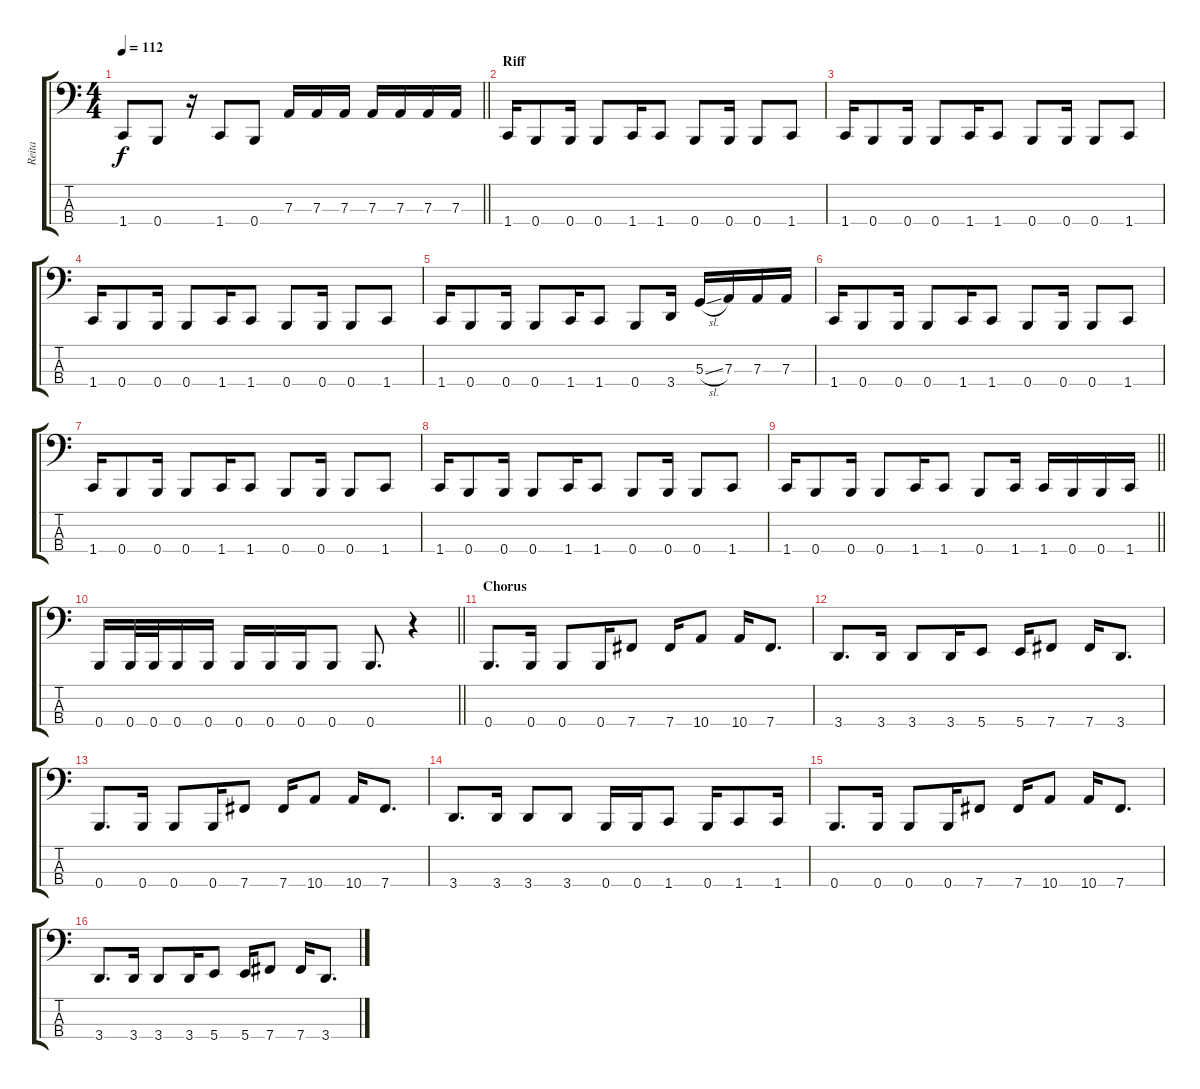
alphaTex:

\track ("Reita" "Reita") {mute instrument electricbasspick}
\staff {score tabs}
\tuning (C2 G1 D1 B0) {hide}
\ts (4 4)
\tempo 112
\clef f4
\barLineRight lightlight
\ks c
1.4.8{dy f} 0.4.8 r.16 1.4.8 0.4.8 7.3.16 7.3.16 7.3.16 7.3.16 7.3.16 7.3.16 7.3.16 |
\section ("" "Riff")
1.4.16 0.4.8 0.4.16 0.4.8 1.4.16 1.4.8 0.4.8 0.4.16 0.4.8 1.4.8 |
1.4.16 0.4.8 0.4.16 0.4.8 1.4.16 1.4.8 0.4.8 0.4.16 0.4.8 1.4.8 |
1.4.16 0.4.8 0.4.16 0.4.8 1.4.16 1.4.8 0.4.8 0.4.16 0.4.8 1.4.8 |
1.4.16 0.4.8 0.4.16 0.4.8 1.4.16 1.4.8 0.4.8 3.4.16 5.3{sl}.16 7.3.16 7.3.16 7.3.16 |
1.4.16 0.4.8 0.4.16 0.4.8 1.4.16 1.4.8 0.4.8 0.4.16 0.4.8 1.4.8 |
1.4.16 0.4.8 0.4.16 0.4.8 1.4.16 1.4.8 0.4.8 0.4.16 0.4.8 1.4.8 |
1.4.16 0.4.8 0.4.16 0.4.8 1.4.16 1.4.8 0.4.8 0.4.16 0.4.8 1.4.8 |
\barLineRight lightlight
1.4.16 0.4.8 0.4.16 0.4.8 1.4.16 1.4.8 0.4.8 1.4.16 1.4.16 0.4.16 0.4.16 1.4.16 |
\section ("" "")
\barLineRight lightlight
0.4.16 0.4.32 0.4.32 0.4.16 0.4.16 0.4.16 0.4.16 0.4.16 0.4.8 0.4.8{d} r.4 |
\section ("" "Chorus")
0.4.8{d} 0.4.16 0.4.8 0.4.16 7.4.8 7.4.16 10.4.8 10.4.16 7.4.8{d} |
3.4.8{d} 3.4.16 3.4.8 3.4.16 5.4.8 5.4.16 7.4.8 7.4.16 3.4.8{d} |
0.4.8{d} 0.4.16 0.4.8 0.4.16 7.4.8 7.4.16 10.4.8 10.4.16 7.4.8{d} |
3.4.8{d} 3.4.16 3.4.8 3.4.8 0.4.16 0.4.16 1.4.8 0.4.16 1.4.8 1.4.16 |
0.4.8{d} 0.4.16 0.4.8 0.4.16 7.4.8 7.4.16 10.4.8 10.4.16 7.4.8{d} |
3.4.8{d} 3.4.16 3.4.8 3.4.16 5.4.8 5.4.16 7.4.8 7.4.16 3.4.8{d}
